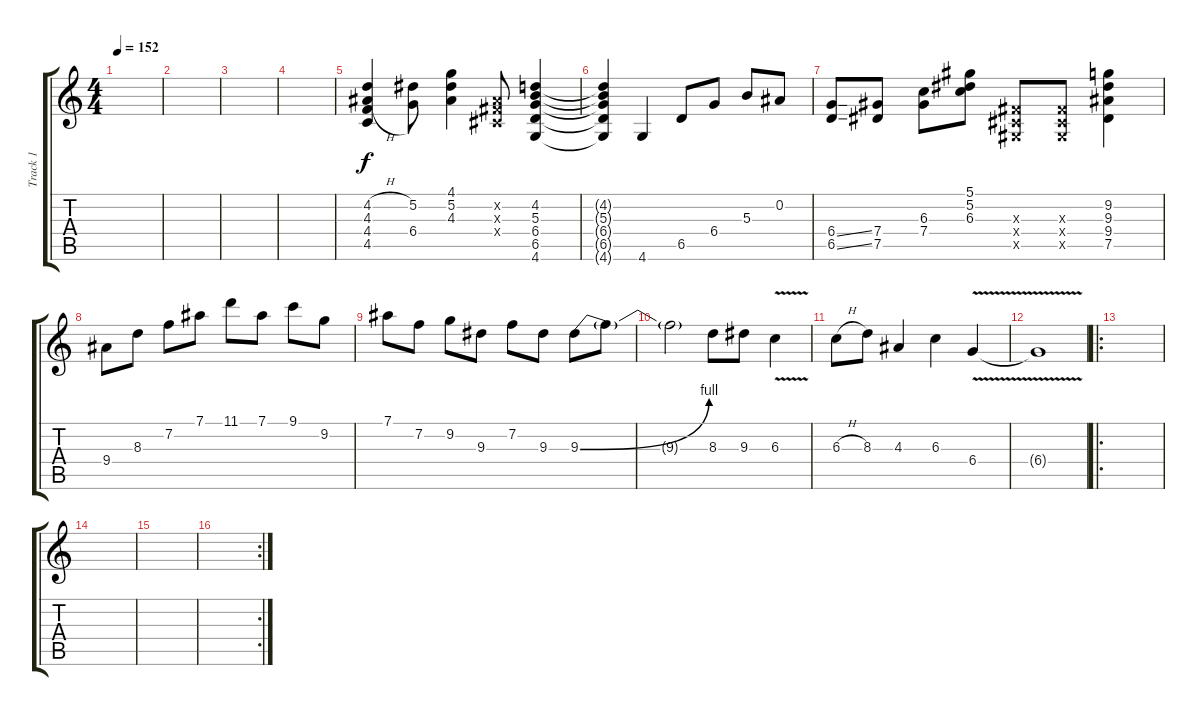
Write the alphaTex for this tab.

\track ("Track 1" "Track 1") {instrument electricguitarclean}
\staff {score tabs}
\tuning (Eb4 Bb3 Gb3 Db3 Ab2 Eb2) {hide}
\ts (4 4)
\tempo 152
\clef g2
\ks c
|
|
|
|
(4.2{h} 4.3 4.4{h} 4.5).4 (5.2 6.4).8 (4.1 5.2 4.3).4 (0.2{x} 0.3{x} 0.4{x}).8 (4.2 5.3 6.4 6.5 4.6).4 |
(4.2{t} 5.3{t} 6.4{t} 6.5{t} 4.6{t}).4 4.6.4 6.5.8 6.4.8 5.3.8 0.2.8 |
(6.4{ss} 6.5{ss}).8 (7.4 7.5).8 (6.3 7.4).8 (5.1 5.2 6.3).8 (0.3{x} 0.4{x} 0.5{x}).8 (0.3{x} 0.4{x} 0.5{x}).8 (9.2 9.3 9.4 7.5).4 |
9.4.8 8.3.8 7.2.8 7.1.8 11.1.8 7.1.8 9.1.8 9.2.8 |
7.1.8 7.2.8 9.2.8 9.3.8 7.2.8 9.3.8 9.3{be (bend 0 0 60 4)}.8 9.3{t}.8 |
9.3{t}.2 8.3.8 9.3.8 6.3{v}.4 |
6.3{h}.8 8.3.8 4.3.4 6.3.4 6.4{v}.4 |
6.4{t}.1 |
\ro
|
|
|
\rc 2
